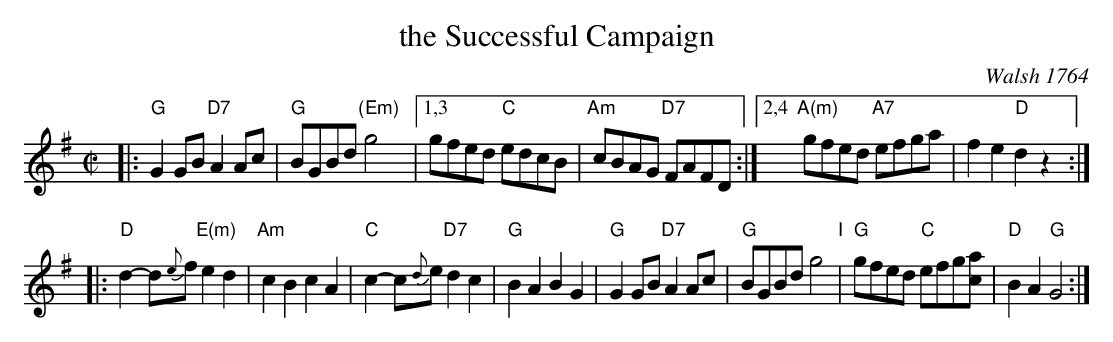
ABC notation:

X:1
T: the Successful Campaign
O: Walsh 1764
M: C|
K: G
|:\
"G"G2GB "D7"A2Ac | "G"BGBd "(Em)"g4 |\
[1,3 gfed "C"edcB | "Am"cBAG "D7"FAFD :|\
[2,4 "A(m)"gfed "A7"efga | f2e2 "D"d2z2 :|
|:\
"D"d2-d{e}f "E(m)"e2d2 | "Am"c2B2 c2A2 |\
"C"c2-c{d}e "D7"d2c2 | "G"B2A2 B2G2 |\
"G"G2GB "D7"A2Ac | "G"BGBd g4 "I"|\
"G"gfed "C"efg[ac] | "D"B2A2 "G"G4 :|
